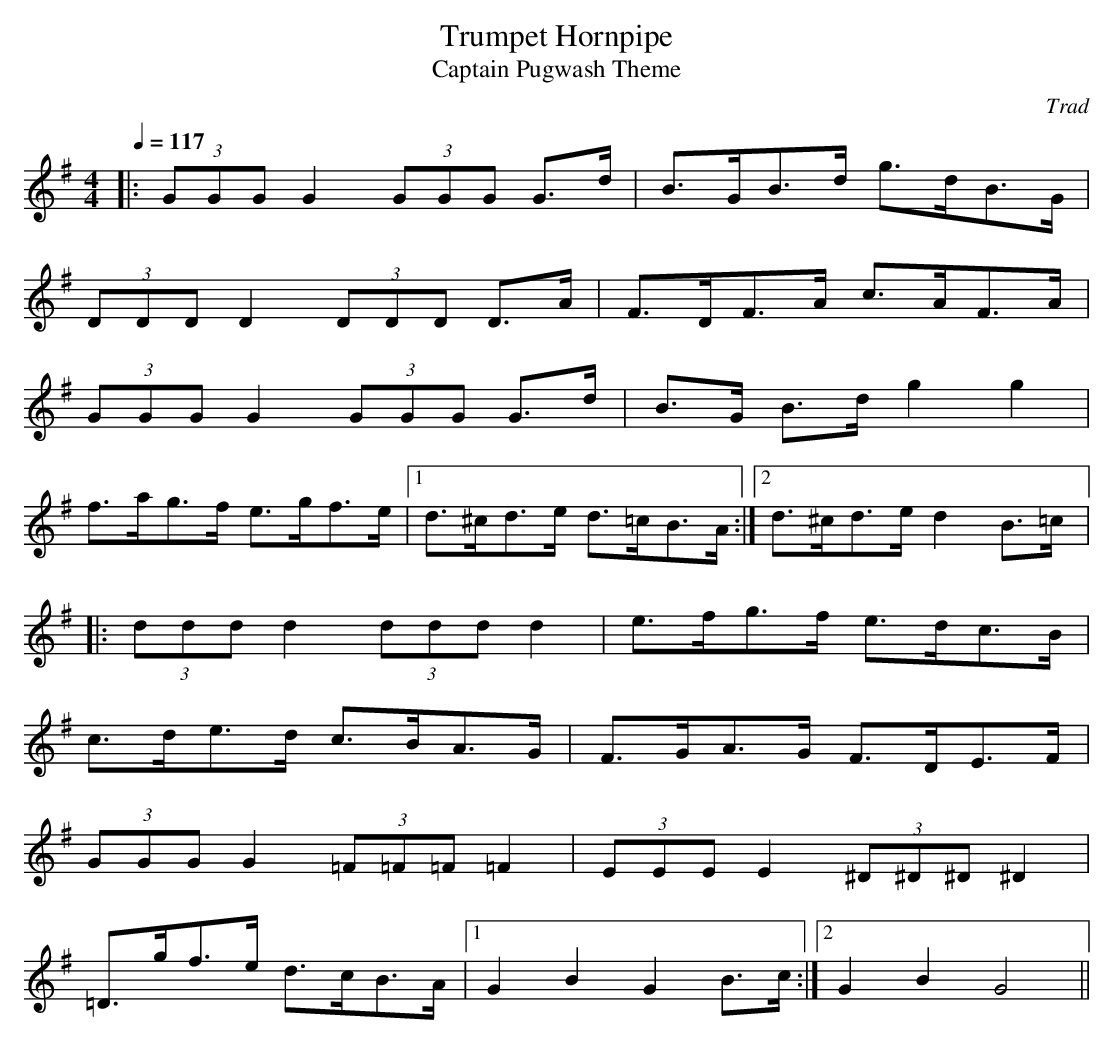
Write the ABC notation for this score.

X:1
T:Trumpet Hornpipe
T:Captain Pugwash Theme
C: Trad
M:4/4
L:1/8
Q:1/4=117
K:G
|: (3GGG G2 (3GGG G>d|B>GB>d g>dB>G|
(3DDD D2 (3DDD D>A|F>DF>A c>AF>A|
  (3GGG G2 (3GGG G>d|B>G B>d g2 g2|
f>ag>f e>gf>e |1 d>^cd>e d>=cB>A :|2 d>^cd>e d2 B>=c |:
 (3ddd d2 (3ddd d2|e>fg>f e>dc>B|
c>de>d c>BA>G|F>GA>G F>DE>F|
(3GGG G2 (3=F=F=F =F2|(3EEE E2 (3^D^D^D ^D2|
=D>gf>e d>cB>A|1 G2B2G2 B>c :|2 G2B2G4 ||
